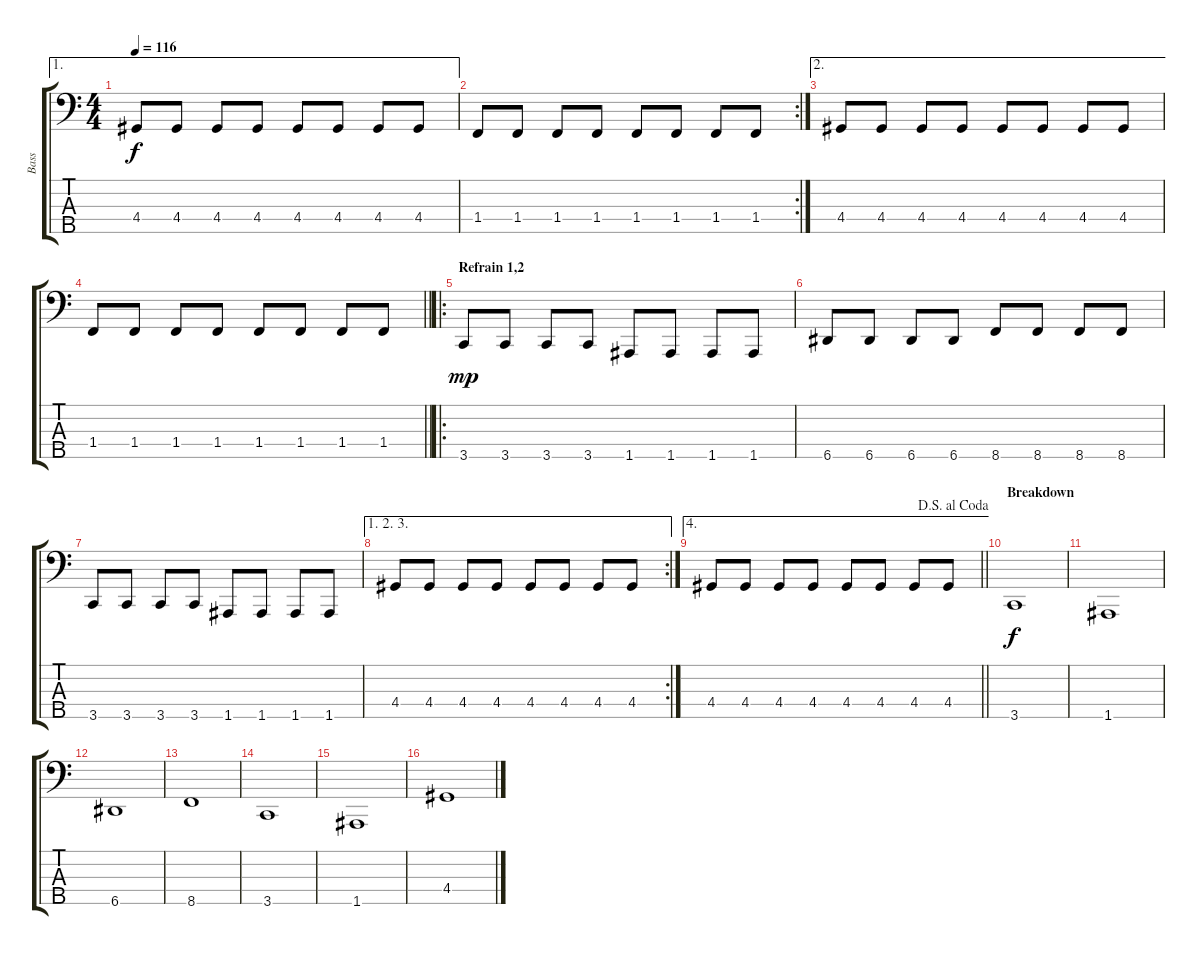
\track ("Bass" "Bass") {instrument electricbassfinger}
\staff {score tabs}
\tuning (G2 D2 A1 E1 A0) {hide}
\ae 1
\ts (4 4)
\tempo 116
\clef f4
\ks c
4.4.8{dy f} 4.4.8 4.4.8 4.4.8 4.4.8 4.4.8 4.4.8 4.4.8 |
\rc 2
1.4.8 1.4.8 1.4.8 1.4.8 1.4.8 1.4.8 1.4.8 1.4.8 |
\ae 2
4.4.8 4.4.8 4.4.8 4.4.8 4.4.8 4.4.8 4.4.8 4.4.8 |
\barLineRight lightlight
1.4.8 1.4.8 1.4.8 1.4.8 1.4.8 1.4.8 1.4.8 1.4.8 |
\ro
\section ("" "Refrain 1,2")
3.5.8{dy mp} 3.5.8 3.5.8 3.5.8 1.5.8 1.5.8 1.5.8 1.5.8 |
6.5.8 6.5.8 6.5.8 6.5.8 8.5.8 8.5.8 8.5.8 8.5.8 |
3.5.8 3.5.8 3.5.8 3.5.8 1.5.8 1.5.8 1.5.8 1.5.8 |
\ae (1 2 3)
\rc 2
4.4.8 4.4.8 4.4.8 4.4.8 4.4.8 4.4.8 4.4.8 4.4.8 |
\ae 4
\jump dalsegnoalcoda
\barLineRight lightlight
4.4.8 4.4.8 4.4.8 4.4.8 4.4.8 4.4.8 4.4.8 4.4.8 |
\section ("" "Breakdown")
3.5.1{dy f} |
1.5.1 |
6.5.1 |
8.5.1 |
3.5.1 |
1.5.1 |
4.4.1
